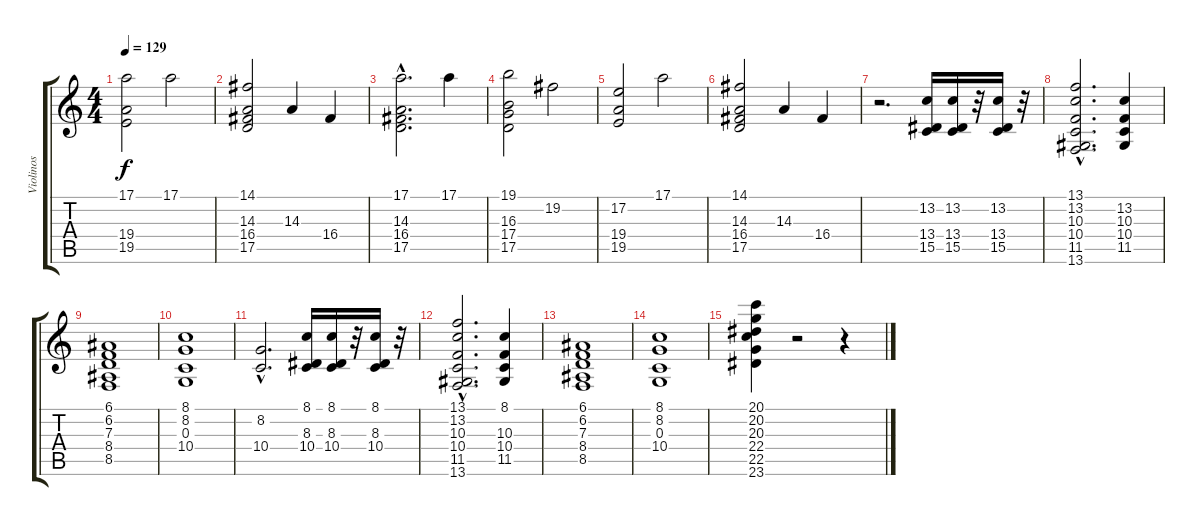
\track ("Violinos" "Violinos") {instrument stringensemble1}
\staff {score tabs}
\tuning (E4 B3 G3 D3 A2 E2) {hide}
\ts (4 4)
\tempo 129
\clef g2
\ks c
(17.1 19.4 19.5).2{dy f} 17.1.2 |
(14.1 14.3 16.4 17.5).2 14.3.4 16.4.4 |
(17.1{hac} 14.3 16.4 17.5).2{d} 17.1.4 |
(19.1 16.3 17.4 17.5).2 19.2.2 |
(17.2 19.4 19.5).2 17.1.2 |
(14.1 14.3 16.4 17.5).2 14.3.4 16.4.4 |
r.2{d} (13.2 13.4 15.5).16 (13.2 13.4 15.5).16 r.32 (13.2 13.4 15.5).16 r.32 |
(13.1{hac} 13.2{hac} 10.3{hac} 10.4{hac} 11.5{hac} 13.6).2{d} (13.2 10.3 10.4 11.5).4 |
(6.1 6.2 7.3 8.4 8.5).1 |
(8.1 8.2 0.3 10.4).1 |
(8.2{hac} 10.4{hac}).2{d} (8.1 8.3 10.4).16 (8.1 8.3 10.4).16 r.32 (8.1 8.3 10.4).16 r.32 |
(13.1{hac} 13.2{hac} 10.3{hac} 10.4{hac} 11.5{hac} 13.6).2{d} (8.1 10.3 10.4 11.5).4 |
(6.1 6.2 7.3 8.4 8.5).1 |
(8.1 8.2 0.3 10.4).1 |
(20.1 20.2 20.3 22.4 22.5 23.6).4 r.2 r.4
